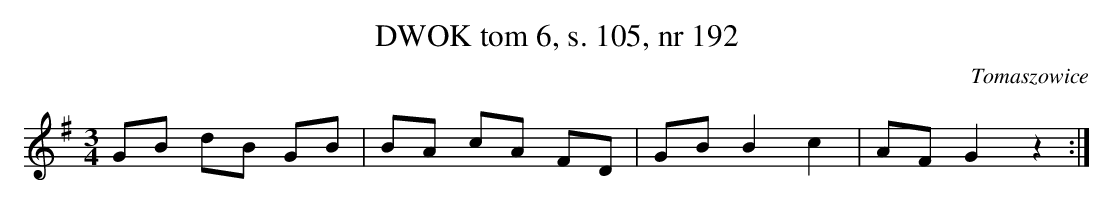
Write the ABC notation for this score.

X:1
T:DWOK tom 6, s. 105, nr 192
O:Tomaszowice
L:1/16
M:3/4
K:G
G2B2 d2B2 G2B2|B2A2 c2A2 F2D2|G2B2 B4 c4|A2F2 G4 z4:|
